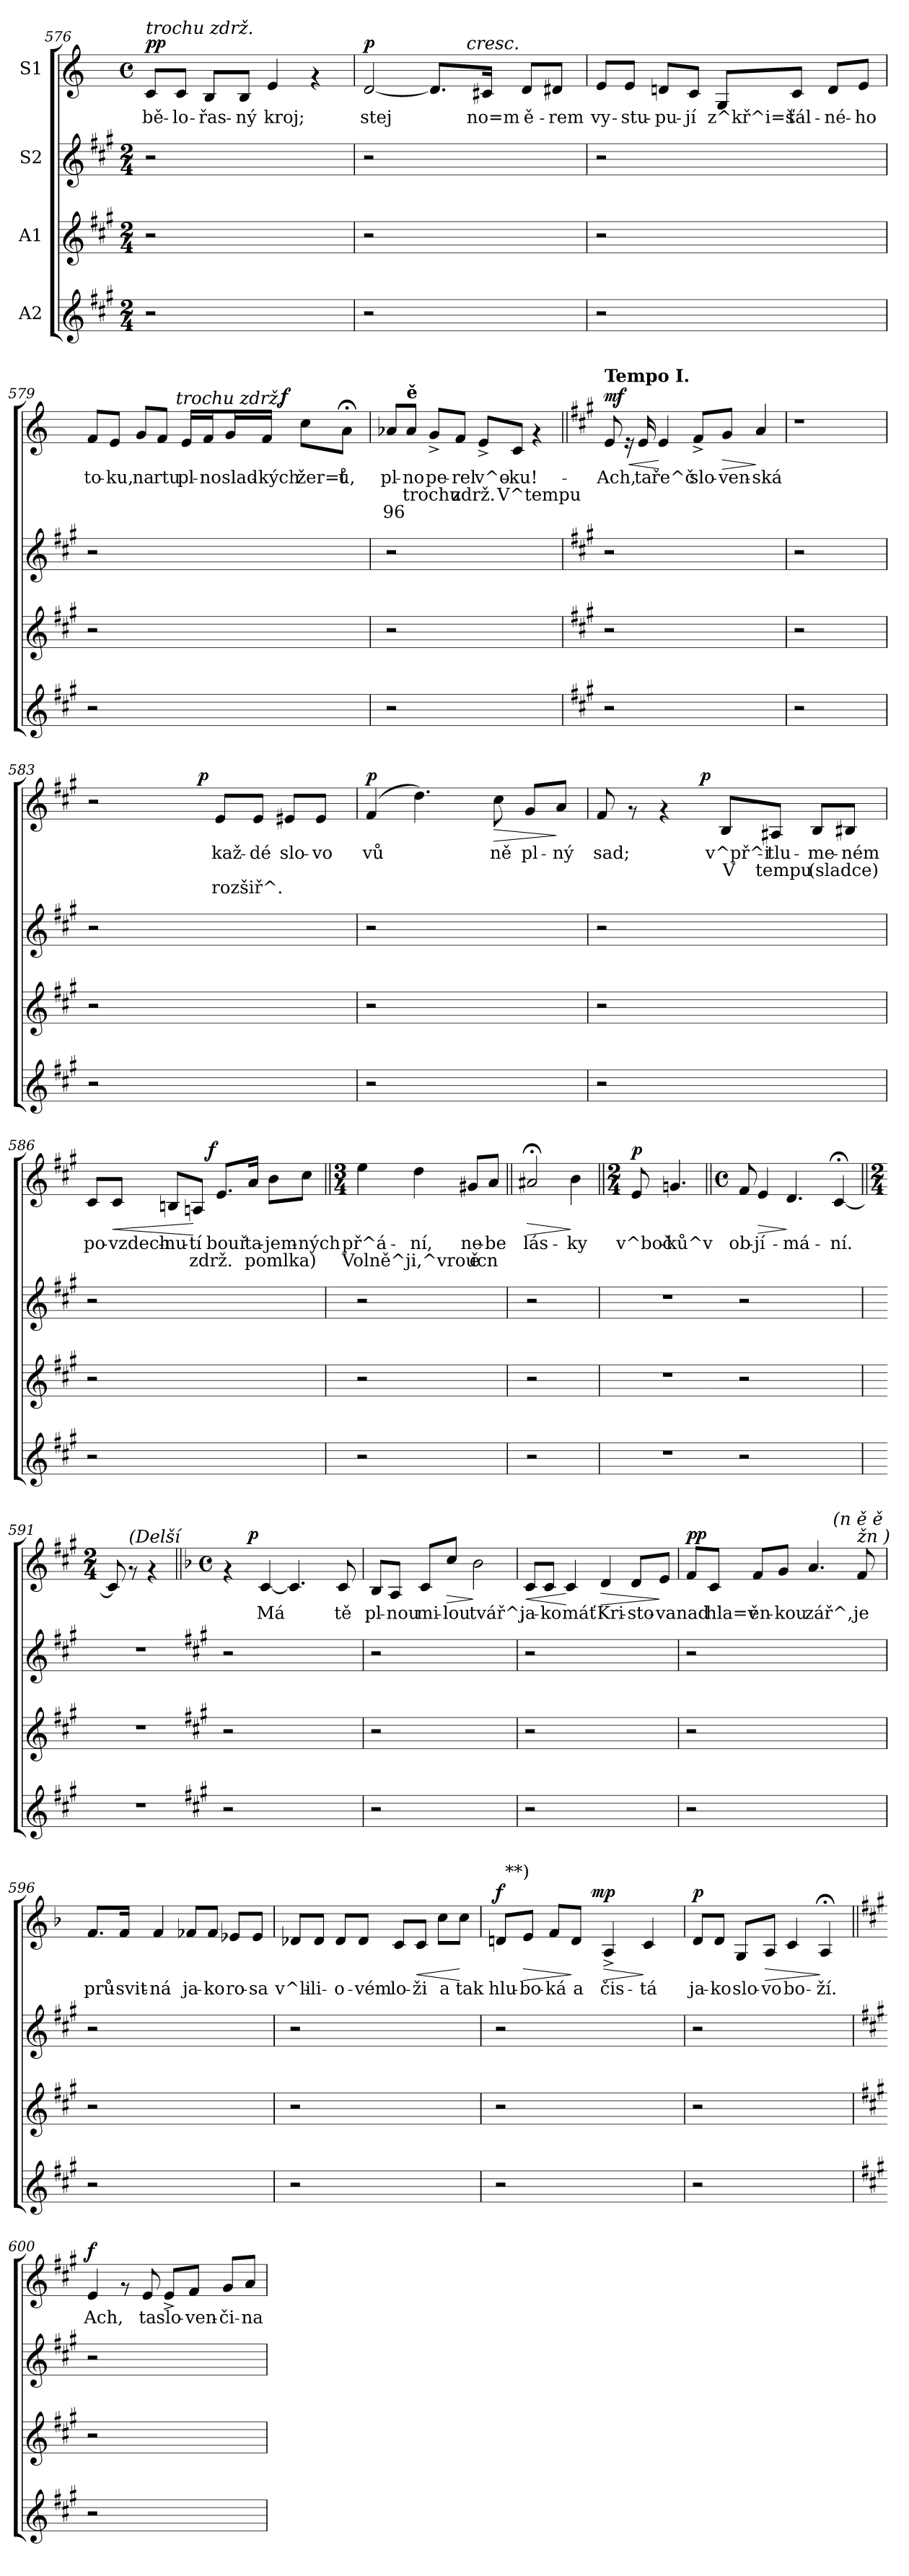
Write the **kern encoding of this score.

**kern	**kern	**kern	**kern	**text	**text	**text	**dynam
*part4	*part3	*part2	*part1	*part1	*part1	*part1	*part1
*staff4	*staff3	*staff2	*staff1	*staff1	*staff1	*staff1	*staff1
*I"A2	*I"A1	*I"S2	*I"S1	*	*	*	*
*clefG2	*clefG2	*clefG2	*clefG2	*	*	*	*
*k[f#c#g#]	*k[f#c#g#]	*k[f#c#g#]	*k[]	*	*	*	*
*A:	*A:	*A:	*C:	*	*	*	*
*M2/4	*M2/4	*M2/4	*M4/4	*	*	*	*
*	*	*	*met(c)	*	*	*	*
=576	=576	=576	=576	=576	=576	=576	=576
!	!	!	!LO:TX:a:i:t=trochu zdrž.	!	!	!	!
!	!	!	!	!LO:LY:b:cj	!	!	!LO:DY:a
2r	2r	2r	8c/L	bě-	.	.	pp
!	!	!	!	!LO:LY:b:cj	!	!	!
.	.	.	8c/J	-lo-	.	.	.
!	!	!	!	!LO:LY:b:cj	!	!	!
.	.	.	8B/L	-řas-	.	.	.
!	!	!	!	!LO:LY:b:cj	!	!	!
.	.	.	8B/J	-ný	.	.	.
!	!	!	!	!LO:LY:b:cj	!	!	!
2ryy	2ryy	2ryy	4e/	kroj;	.	.	.
.	.	.	4rf	.	.	.	.
!!LO:PB:g=z
=577	=577	=577	=577	=577	=577	=577	=577
!	!	!	!LO:TX:a:B:t=V tempu	!	!	!	!
!	!	!	!	!LO:LY:b:cj	!	!	!LO:DY:a
*	*	*	*^	*	*	*	*
2r	2r	2r	[<2d/	2ryy	stej-	.	.	p
!	!	!	!	!	!LO:LY:b:cj	!	!	!
2ryy	2ryy	2ryy	8.d/L]	8ryy	--	.	.	.
.	.	.	.	64ryy	.	.	.	.
!	!	!	!	!LO:TX:a:i:t=cresc.	!	!	!	!
.	.	.	.	4ryy	.	.	.	.
!	!	!	!	!	!LO:LY:b:cj	!	!	!
.	.	.	16c#X/Jk	.	-no=m	.	.	.
!	!	!	!	!	!LO:LY:b:cj	!	!	!
.	.	.	8d/L	.	ě-	.	.	.
!	!	!	!	!	!LO:LY:b:cj	!	!	!
.	.	.	8d#X/J	.	-rem	.	.	.
.	.	.	.	16..ryy	.	.	.	.
=578	=578	=578	=578	=578	=578	=578	=578	=578
!	!	!	!	!	!LO:LY:b:cj	!	!	!
*	*	*	*v	*v	*	*	*	*
2r	2r	2r	8e/L	vy-	.	.	.
!	!	!	!	!LO:LY:b:cj	!	!	!
.	.	.	8e/J	-stu-	.	.	.
!	!	!	!	!LO:LY:b:cj	!	!	!
.	.	.	8dn/L	-pu-	.	.	.
!	!	!	!	!LO:LY:b:cj	!	!	!
.	.	.	8c/J	-jí	.	.	.
!	!	!	!	!LO:LY:b:cj	!	!	!
2ryy	2ryy	2ryy	8G/L	z^kř^i=š	.	.	.
!	!	!	!	!LO:LY:b:cj	!	!	!
.	.	.	8c/J	ťál-	.	.	.
!	!	!	!	!LO:LY:b:cj	!	!	!
.	.	.	8d/L	-né-	.	.	.
!	!	!	!	!LO:LY:b:cj	!	!	!
.	.	.	8e/J	-ho	.	.	.
=579	=579	=579	=579	=579	=579	=579	=579
!	!	!	!LO:TX:a:i:t=cresc.	!	!	!	!
!	!	!	!	!LO:LY:b:cj	!	!	!
*	*	*	*^	*	*	*	*
*	*	*	*	*^	*	*	*	*
2r	2r	2r	8f/L	2ryy	4ryy	to-	.	.	.
!	!	!	!	!	!	!LO:LY:b:cj	!	!	!
.	.	.	8e/J	.	.	-ku,	.	.	.
!	!	!	!	!	!	!LO:LY:b:cj	!	!	!
.	.	.	8g/L	.	8...ryy	na	.	.	.
!	!	!	!	!	!	!LO:LY:b:cj	!	!	!
.	.	.	8f/J	.	.	rtu	.	.	.
!	!	!	!	!	!LO:TX:a:i:t=trochu zdrž.	!	!	!	!
.	.	.	.	.	2ryy	.	.	.	.
!	!	!	!	!	!	!LO:LY:b:cj	!	!	!
2ryy	2ryy	2ryy	16e/LL	8..ryy	.	pl-	.	.	.
!	!	!	!	!	!	!LO:LY:b:cj	!	!	!
.	.	.	16f/J	.	.	-no	.	.	.
!	!	!	!	!	!	!LO:LY:b:cj	!	!	!
.	.	.	16g/L	.	.	slad-	.	.	.
!	!	!	!	!	!	!LO:LY:b:cj	!	!	!
.	.	.	16f/JJ	.	.	-kých	.	.	.
!	!	!	!	!	!	!	!	!	!LO:DY:a
.	.	.	.	4ryy	.	.	.	.	f
!	!	!	!	!	!	!LO:LY:b:cj	!	!	!
.	.	.	8cc\L	.	.	žer=t	.	.	.
!	!	!	!	!	!	!LO:LY:b:cj	!	!	!
.	.	.	8a;<\J	.	.	ů,	.	.	.
.	.	.	.	32ryy	.	.	.	.	.
.	.	.	.	.	64ryy	.	.	.	.
!!LO:LB:g=z
=580	=580	=580	=580	=580	=580	=580	=580	=580	=580
!	!	!	!LO:TX:a:B:t=Živ	!	!	!	!	!	!
!	!	!	!	!	!	!LO:LY:b:cj	!LO:LY:b:cj	!LO:LY:b:cj	!
*	*	*	*v	*v	*v	*	*	*	*
2r	2r	2r	8a-X/L	pl-	-	96	.
!	!	!	!LO:TX:a:B:t=ě	!	!	!	!
!	!	!	!	!LO:LY:b:cj	!LO:LY:b:cj	!LO:LY:b:cj	!
.	.	.	8a-/J	no	trochu	.	.
!	!	!	!	!LO:LY:b:cj	!LO:LY:b:cj	!LO:LY:b:cj	!
.	.	.	8g^>/L	pe-	-	.	.
!	!	!	!	!LO:LY:b:cj	!LO:LY:b:cj	!LO:LY:b:cj	!
.	.	.	8f/J	rel	zdrž.	.	.
!	!	!	!	!LO:LY:b:cj	!LO:LY:b:cj	!LO:LY:b:cj	!
2ryy	2ryy	2ryy	8e^>/L	v^o-	--	-	.
!	!	!	!	!LO:LY:b:cj	!LO:LY:b:cj	!LO:LY:b:cj	!
.	.	.	8c/J	ku!-	-V^tempu	.	.
.	.	.	4rf	.	.	.	.
=581	=581	=581	=581||	=581||	=581||	=581||	=581||
*	*	*	*k[f#c#g#]	*	*	*	*
*	*	*	*A:	*	*	*	*
!	!	!	!LO:TX:a:B:t=Tempo I.	!	!	!	!
!	!	!	!	!LO:LY:b:cj	!	!	!LO:HP:b
!	!	!	!	!	!	!	!LO:DY:n=1:a
2r	2r	2r	8e/	Ach,	.	.	< mf
.	.	.	16re	.	.	.	.
!	!	!	!	!LO:LY:b:cj	!	!	!
.	.	.	16e/	ta	.	.	.
!	!	!	!	!LO:LY:b:cj	!	!	!
.	.	.	4e/	ře^č	.	.	[
!	!	!	!	!LO:LY:b:cj	!	!	!
2ryy	2ryy	2ryy	8f#^>/L	slo-	.	.	.
!	!	!	!	!LO:LY:b:cj	!	!	!LO:HP:b
.	.	.	8g#/J	-ven-	.	.	>
!	!	!	!	!LO:LY:b:cj	!	!	!
.	.	.	4a/	-ská	.	.	]
=582	=582	=582	=582	=582	=582	=582	=582
2r	2r	2r	1r	.	.	.	.
2ryy	2ryy	2ryy	.	.	.	.	.
=583	=583	=583	=583	=583	=583	=583	=583
*	*	*	*^	*	*	*	*
2r	2r	2r	2r	4ryy	.	.	.	.
.	.	.	.	8ryy	.	.	.	.
.	.	.	.	16ryy	.	.	.	.
.	.	.	.	64ryy	.	.	.	.
!	!	!	!	!	!	!	!	!LO:DY:a
.	.	.	.	2ryy	.	.	.	p
!	!	!	!	!	!LO:LY:b:cj	!	!LO:LY:b:cj	!
2ryy	2ryy	2ryy	8e/L	.	kaž-	.	-rozšiř^.	.
!	!	!	!	!	!LO:LY:b:cj	!	!LO:LY:b:cj	!
.	.	.	8e/J	.	dé	.	.	.
!	!	!	!	!	!LO:LY:b:cj	!	!LO:LY:b:cj	!
.	.	.	8e#X/L	.	slo-	.	-	.
!	!	!	!	!	!LO:LY:b:cj	!	!LO:LY:b:cj	!
.	.	.	8e#/J	.	vo	.	.	.
.	.	.	.	32.ryy	.	.	.	.
!!LO:LB:g=z
=584	=584	=584	=584	=584	=584	=584	=584	=584
!	!	!	!	!	!LO:LY:b:cj	!	!	!LO:DY:a
*	*	*	*v	*v	*	*	*	*
2r	2r	2r	(>4f#/	vů-	.	.	p
!	!	!	!	!LO:LY:b:cj	!	!	!
.	.	.	4.dd\)	--	.	.	.
2ryy	2ryy	2ryy	.	.	.	.	.
!	!	!	!	!LO:LY:b:cj	!	!	!LO:HP:b
.	.	.	8cc#\	-ně	.	.	>
!	!	!	!	!LO:LY:b:cj	!	!	!
.	.	.	8g#/L	pl-	.	.	.
!	!	!	!	!LO:LY:b:cj	!	!	!
.	.	.	8a/J	-ný	.	.	]
=585	=585	=585	=585	=585	=585	=585	=585
!	!	!	!	!LO:LY:b:cj	!LO:LY:b:cj	!	!
*	*	*	*^	*	*	*	*
2r	2r	2r	8f#/	4..ryy	sad;	-	.	.
.	.	.	8rf	.	.	.	.	.
.	.	.	4rf	.	.	.	.	.
!	!	!	!	!	!	!	!	!LO:DY:a
.	.	.	.	2ryy	.	.	.	p
!	!	!	!	!	!LO:LY:b:cj	!LO:LY:b:cj	!	!
2ryy	2ryy	2ryy	8B/L	.	-v^př^i-	-V	.	.
!	!	!	!	!	!LO:LY:b:cj	!LO:LY:b:cj	!	!
.	.	.	8A#X/J	.	tlu-	-tempu	.	.
!	!	!	!	!	!LO:LY:b:cj	!LO:LY:b:cj	!	!
.	.	.	8B/L	.	me-	-(sladce)	.	.
!	!	!	!	!	!LO:LY:b:cj	!LO:LY:b:cj	!	!
.	.	.	8B#X/J	.	ném	.	.	.
.	.	.	.	16ryy	.	.	.	.
=586	=586	=586	=586	=586	=586	=586	=586	=586
!	!	!	!	!	!LO:LY:b:cj	!LO:LY:b:cj	!	!
2r	2r	2r	8c#/L	4...ryy	po-	-	.	.
!	!	!	!	!	!LO:LY:b:cj	!LO:LY:b:cj	!	!LO:HP:b
.	.	.	8c#/J	.	vzdech-	-	.	<
!	!	!	!	!	!LO:LY:b:cj	!LO:LY:b:cj	!	!
.	.	.	8Bn/L	.	nu-	-	.	.
!	!	!	!	!	!LO:LY:b:cj	!LO:LY:b:cj	!	!
.	.	.	8An/J	.	tí	zdrž.	.	[
!	!	!	!	!	!	!	!	!LO:DY:a
.	.	.	.	2ryy	.	.	.	f
!	!	!	!	!	!LO:LY:b:cj	!LO:LY:b:cj	!	!
2ryy	2ryy	2ryy	8.e/L	.	bouř	-	.	.
!	!	!	!	!	!LO:LY:b:cj	!LO:LY:b:cj	!	!
.	.	.	16a/Jk	.	-ta-	-pomlka)	.	.
!	!	!	!	!	!LO:LY:b:cj	!LO:LY:b:cj	!	!
.	.	.	8b\L	.	jem-	-	.	.
!	!	!	!	!	!LO:LY:b:cj	!LO:LY:b:cj	!	!
.	.	.	8cc#\J	.	ných	.	.	.
.	.	.	.	32ryy	.	.	.	.
*	*	*	*v	*v	*	*	*	*
!!LO:LB:g=z
=587	=587	=587	=587||	=587||	=587||	=587||	=587||
*	*	*	*M3/4	*	*	*	*
*	*	*	*^	*	*	*	*
!	!	!	!	!	!LO:LY:b:cj	!LO:LY:b:cj	!	!
*	*	*	*v	*v	*	*	*	*
2r	2r	2r	4ee\	př^á-	-Volně^ji,^vroucn	.	.
!	!	!	!	!LO:LY:b:cj	!LO:LY:b:cj	!	!
.	.	.	4dd\	ní,	-	.	.
!	!	!	!	!LO:LY:b:cj	!LO:LY:b:cj	!	!
4ryy	4ryy	4ryy	8g#X/L	-ne-	-ě	.	.
!	!	!	!	!LO:LY:b:cj	!LO:LY:b:cj	!	!
.	.	.	8a/J	be	.	.	.
=588	=588	=588	=588||	=588||	=588||	=588||	=588||
!	!	!	!	!LO:LY:b:cj	!	!	!LO:HP:b
2r	2r	2r	2a#X;</	lás-	.	.	>
!	!	!	!	!LO:LY:b:cj	!	!	!
4ryy	4ryy	4ryy	4b\	-ky	.	.	]
=589	=589	=589	=589||	=589||	=589||	=589||	=589||
*	*	*	*M2/4	*	*	*	*
!	!	!	!	!LO:LY:b:cj	!	!	!LO:DY:a
2r	2r	2r	8e/	v^boč-	.	.	p
!	!	!	!	!LO:LY:b:cj	!	!	!
.	.	.	4.gn/	-ků^v	.	.	.
=590	=590	=590	=590||	=590||	=590||	=590||	=590||
*	*	*	*M4/4	*	*	*	*
*	*	*	*met(c)	*	*	*	*
!	!	!	!	!LO:LY:b:cj	!	!	!
2r	2r	2r	8f#/	ob-	.	.	.
!	!	!	!	!LO:LY:b:cj	!	!	!LO:HP:b
.	.	.	4e/	-jí-	.	.	>
!	!	!	!	!LO:LY:b:cj	!	!	!
.	.	.	4.d/	-má-	.	.	]
2ryy	2ryy	2ryy	.	.	.	.	.
!	!	!	!	!LO:LY:b:cj	!	!	!
.	.	.	[<4c#;</	-ní.	.	.	.
=591	=591	=591	=591||	=591||	=591||	=591||	=591||
*	*	*	*M2/4	*	*	*	*
!	!	!	!	!LO:LY:b:cj	!	!	!
2r	2r	2r	8c#/]	.	.	.	.
!	!	!	!LO:TX:a:i:t=(Delší	!	!	!	!
.	.	.	8rf	.	.	.	.
.	.	.	4rf	.	.	.	.
!!LO:LB:g=z
=592	=592	=592	=592||	=592||	=592||	=592||	=592||
*	*	*	*k[b-]	*	*	*	*
*	*	*	*F:	*	*	*	*
*	*	*	*M4/4	*	*	*	*
*	*	*	*met(c)	*	*	*	*
*	*	*	*^	*	*	*	*
2r	2r	2r	4rf	8.ryy	.	.	.	.
!	!	!	!	!	!	!	!	!LO:DY:a
.	.	.	.	2ryy	.	.	.	p
!	!	!	!	!	!LO:LY:b:cj	!	!	!
.	.	.	[<4c/	.	Má-	.	.	.
!	!	!	!	!	!LO:LY:b:cj	!	!	!
2ryy	2ryy	2ryy	4.c/]	.	--	.	.	.
.	.	.	.	4ryy	.	.	.	.
!	!	!	!	!	!LO:LY:b:cj	!	!	!
.	.	.	8c/	.	-tě	.	.	.
.	.	.	.	16ryy	.	.	.	.
=593	=593	=593	=593	=593	=593	=593	=593	=593
!	!	!	!	!	!LO:LY:b:cj	!	!	!
*	*	*	*v	*v	*	*	*	*
2r	2r	2r	8B-/L	pl-	.	.	.
!	!	!	!	!LO:LY:b:cj	!	!	!
.	.	.	8A/J	-nou	.	.	.
!	!	!	!	!LO:LY:b:cj	!	!	!
.	.	.	8c/L	mi-	.	.	.
!	!	!	!	!LO:LY:b:cj	!	!	!LO:HP:b
.	.	.	8cc/J	-lou	.	.	>
!	!	!	!	!LO:LY:b:cj	!	!	!
2ryy	2ryy	2ryy	2b-\	tvář^,	.	.	]
=594	=594	=594	=594	=594	=594	=594	=594
!	!	!	!	!LO:LY:b:cj	!	!	!LO:HP:b
2r	2r	2r	8c/L	ja-	.	.	<
!	!	!	!	!LO:LY:b:cj	!	!	!
.	.	.	8c/J	-ko	.	.	.
!	!	!	!	!LO:LY:b:cj	!	!	!
.	.	.	4c/	máť	.	.	[
!	!	!	!	!LO:LY:b:cj	!	!	!LO:HP:b
2ryy	2ryy	2ryy	4d/	Kri-	.	.	>
!	!	!	!	!LO:LY:b:cj	!	!	!
.	.	.	8d/L	-sto-	.	.	.
!	!	!	!	!LO:LY:b:cj	!	!	!
.	.	.	8e/J	-va	.	.	]
=595	=595	=595	=595	=595	=595	=595	=595
!	!	!	!	!LO:LY:b:cj	!	!	!LO:DY:a
*	*	*	*^	*	*	*	*
2r	2r	2r	8f/L	2ryy	nad	.	.	pp
!	!	!	!	!	!LO:LY:b:cj	!	!	!
.	.	.	8c/J	.	hla=v	.	.	.
!	!	!	!	!	!LO:LY:b:cj	!	!	!
.	.	.	8f/L	.	ěn-	.	.	.
!	!	!	!	!	!LO:LY:b:cj	!	!	!
.	.	.	8g/J	.	-kou	.	.	.
!	!	!	!	!	!LO:LY:b:cj	!	!	!
2ryy	2ryy	2ryy	4.a/	8.ryy	zář^,	.	.	.
!	!	!	!	!LO:TX:a:i:t=(n ě ě	!	!	!	!
.	.	.	.	4ryy	.	.	.	.
!	!	!	!LO:TX:a:i:t=žn )	!	!	!	!	!
!	!	!	!	!	!LO:LY:b:cj	!	!	!
.	.	.	8f/	.	je	.	.	.
.	.	.	.	16ryy	.	.	.	.
!!LO:PB:g=z
=596	=596	=596	=596	=596	=596	=596	=596	=596
!	!	!	!	!	!LO:LY:b:cj	!	!	!
*	*	*	*v	*v	*	*	*	*
2r	2r	2r	8.f/L	prů-	.	.	.
!	!	!	!	!LO:LY:b:cj	!	!	!
.	.	.	16f/Jk	-svit-	.	.	.
!	!	!	!	!LO:LY:b:cj	!	!	!
.	.	.	4f/	-ná	.	.	.
!	!	!	!	!LO:LY:b:cj	!	!	!
2ryy	2ryy	2ryy	8f-X/L	ja-	.	.	.
!	!	!	!	!LO:LY:b:cj	!	!	!
.	.	.	8f-/J	-ko	.	.	.
!	!	!	!	!LO:LY:b:cj	!	!	!
.	.	.	8e-X/L	ro-	.	.	.
!	!	!	!	!LO:LY:b:cj	!	!	!
.	.	.	8e-/J	-sa	.	.	.
=597	=597	=597	=597	=597	=597	=597	=597
!	!	!	!	!LO:LY:b:cj	!	!	!
2r	2r	2r	8d-X/L	v^li-	.	.	.
!	!	!	!	!LO:LY:b:cj	!	!	!
.	.	.	8d-/J	-li-	.	.	.
!	!	!	!	!LO:LY:b:cj	!	!	!
.	.	.	8d-/L	-o-	.	.	.
!	!	!	!	!LO:LY:b:cj	!	!	!
.	.	.	8d-/J	-vém	.	.	.
!	!	!	!	!LO:LY:b:cj	!	!	!
2ryy	2ryy	2ryy	8c/L	lo-	.	.	.
!	!	!	!	!LO:LY:b:cj	!	!	!LO:HP:b
.	.	.	8c/J	-ži	.	.	<
!	!	!	!	!LO:LY:b:cj	!	!	!
.	.	.	8cc\L	a	.	.	.
!	!	!	!	!LO:LY:b:cj	!	!	!
.	.	.	8cc\J	tak	.	.	[
=598	=598	=598	=598	=598	=598	=598	=598
!	!	!	!	!LO:LY:b:cj	!	!	!LO:DY:a
*	*	*	*^	*	*	*	*
*	*	*	*	*^	*	*	*	*
2r	2r	2r	8dn/L	4ryy	32ryy	hlu-	.	.	f
!	!	!	!	!	!LO:TX:a:t=**)	!	!	!	!
.	.	.	.	.	2ryy	.	.	.	.
!	!	!	!	!	!	!LO:LY:b:cj	!	!	!LO:HP:b
.	.	.	8e/J	.	.	-bo-	.	.	>
!	!	!	!	!	!	!LO:LY:b:cj	!	!	!
.	.	.	8f/L	8ryy	.	-ká	.	.	.
!	!	!	!	!	!	!LO:LY:b:cj	!	!	!
.	.	.	8d/J	16ryy	.	a	.	.	]
.	.	.	.	64ryy	.	.	.	.	.
!	!	!	!	!	!	!	!	!	!LO:DY:a
.	.	.	.	2ryy	.	.	.	.	mp
!	!	!	!	!	!	!LO:LY:b:cj	!	!	!LO:HP:b
2ryy	2ryy	2ryy	4A^>/	.	.	čis-	.	.	>
.	.	.	.	.	4...ryy	.	.	.	.
!	!	!	!	!	!	!LO:LY:b:cj	!	!	!
.	.	.	4c/	.	.	-tá	.	.	]
.	.	.	.	32.ryy	.	.	.	.	.
=599	=599	=599	=599	=599	=599	=599	=599	=599	=599
!	!	!	!	!	!	!LO:LY:b:cj	!	!	!LO:DY:a
*	*	*	*v	*v	*v	*	*	*	*
2r	2r	2r	8d/L	ja-	.	.	p
!	!	!	!	!LO:LY:b:cj	!	!	!
.	.	.	8d/J	-ko	.	.	.
!	!	!	!	!LO:LY:b:cj	!	!	!
.	.	.	8G/L	slo-	.	.	.
!	!	!	!	!LO:LY:b:cj	!	!	!LO:HP:b
.	.	.	8A/J	-vo	.	.	>
!	!	!	!	!LO:LY:b:cj	!	!	!
2ryy	2ryy	2ryy	4c/	bo-	.	.	.
!	!	!	!	!LO:LY:b:cj	!	!	!
.	.	.	4A;</	-ží.	.	.	]
=600	=600	=600	=600||	=600||	=600||	=600||	=600||
*	*	*	*k[f#c#g#]	*	*	*	*
*	*	*	*A:	*	*	*	*
!	!	!	!	!LO:LY:b:cj	!	!	!LO:DY:a
2r	2r	2r	4e/	Ach,	.	.	f
.	.	.	8rf	.	.	.	.
!	!	!	!	!LO:LY:b:cj	!	!	!
.	.	.	8e/	ta	.	.	.
!	!	!	!	!LO:LY:b:cj	!	!	!
2ryy	2ryy	2ryy	8e^>/L	slo-	.	.	.
!	!	!	!	!LO:LY:b:cj	!	!	!
.	.	.	8f#/J	-ven-	.	.	.
!	!	!	!	!LO:LY:b:cj	!	!	!
.	.	.	8g#/L	-či-	.	.	.
!	!	!	!	!LO:LY:b:cj	!	!	!
.	.	.	8a/J	-na	.	.	.
=	=	=	=	=	=	=	=
*-	*-	*-	*-	*-	*-	*-	*-
